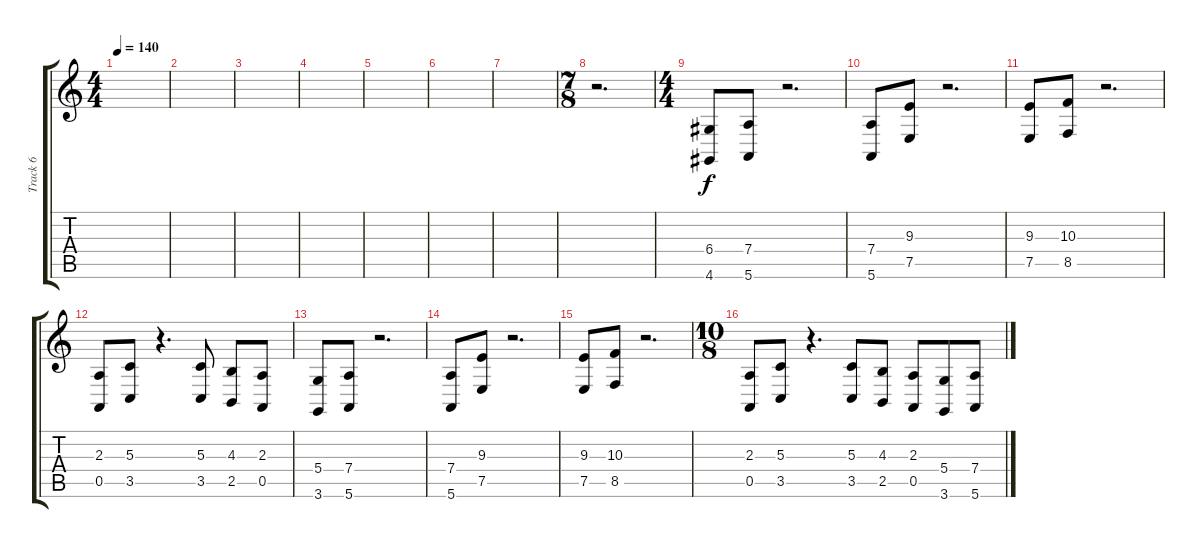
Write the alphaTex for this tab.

\track ("Track 6" "Track 6") {instrument orchestrahit}
\staff {score tabs}
\tuning (E4 B3 G3 D3 A2 E2) {hide}
\ts (4 4)
\tempo 140
\clef g2
\ks c
|
|
|
|
|
|
|
\ts (7 8)
r.2{d} |
\ts (4 4)
(6.4 4.6).8 (7.4 5.6).8 r.2{d} |
(7.4 5.6).8 (9.3 7.5).8 r.2{d} |
(9.3 7.5).8 (10.3 8.5).8 r.2{d} |
(2.3 0.5).8 (5.3 3.5).8 r.4{d} (5.3 3.5).8 (4.3 2.5).8 (2.3 0.5).8 |
(5.4 3.6).8 (7.4 5.6).8 r.2{d} |
(7.4 5.6).8 (9.3 7.5).8 r.2{d} |
(9.3 7.5).8 (10.3 8.5).8 r.2{d} |
\ts (10 8)
(2.3 0.5).8 (5.3 3.5).8 r.4{d} (5.3 3.5).8 (4.3 2.5).8 (2.3 0.5).8 (5.4 3.6).8 (7.4 5.6).8
